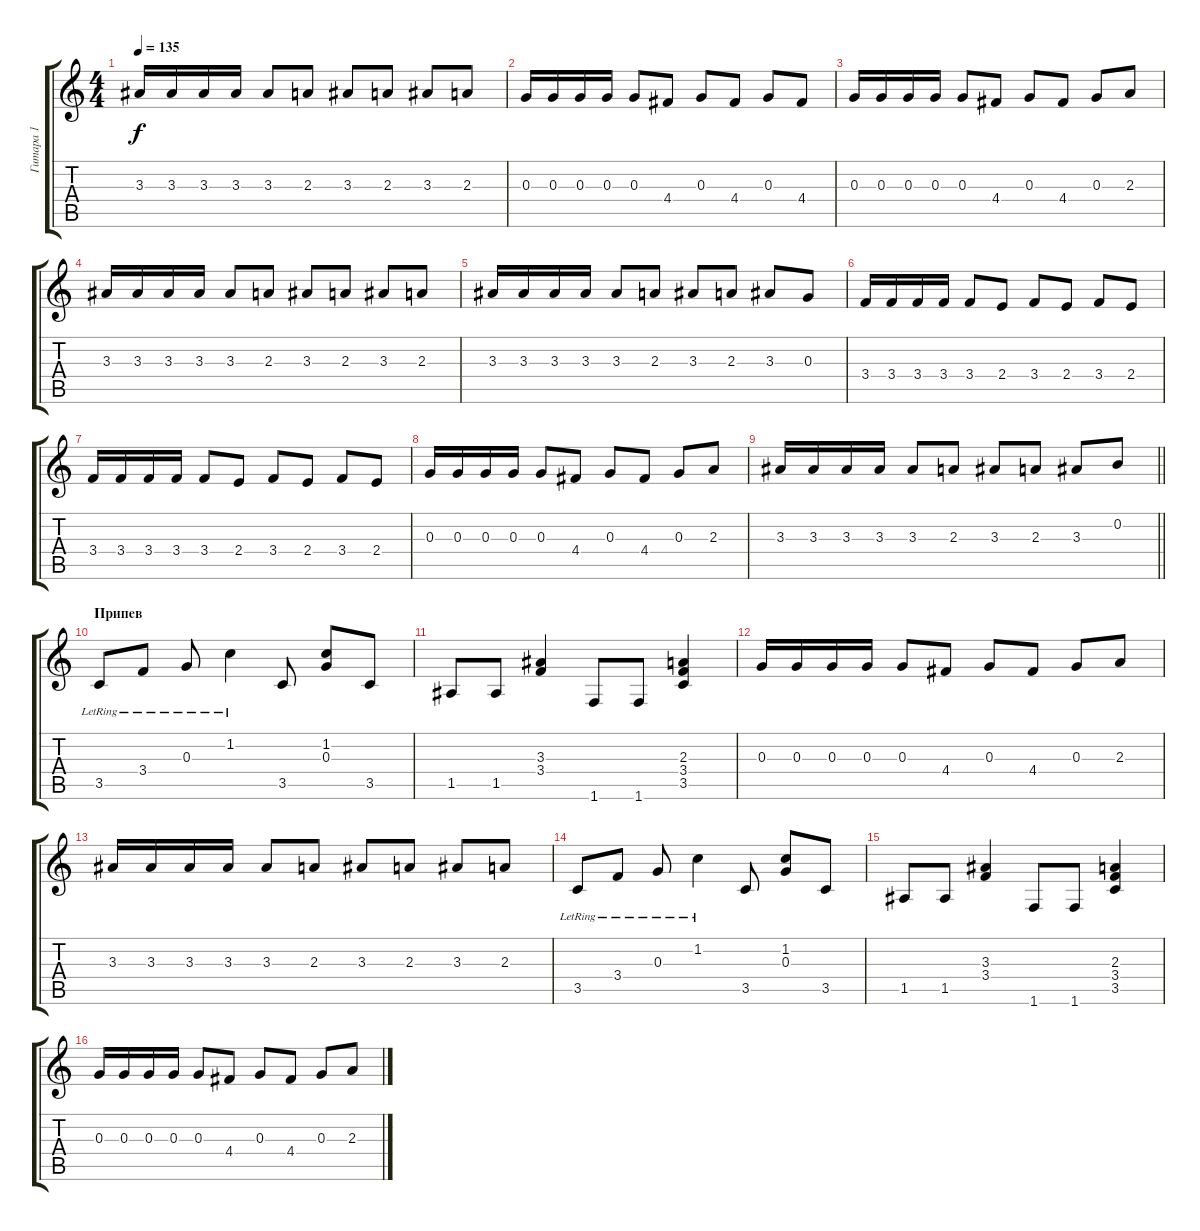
\track ("Гитара 1" "Гитара 1") {instrument acousticguitarsteel}
\staff {score tabs}
\tuning (E4 B3 G3 D3 A2 E2) {hide}
\ts (4 4)
\tempo 135
\clef g2
\ks c
3.3.16{dy f} 3.3.16 3.3.16 3.3.16 3.3.8 2.3.8 3.3.8 2.3.8 3.3.8 2.3.8 |
0.3.16 0.3.16 0.3.16 0.3.16 0.3.8 4.4.8 0.3.8 4.4.8 0.3.8 4.4.8 |
0.3.16 0.3.16 0.3.16 0.3.16 0.3.8 4.4.8 0.3.8 4.4.8 0.3.8 2.3.8 |
3.3.16 3.3.16 3.3.16 3.3.16 3.3.8 2.3.8 3.3.8 2.3.8 3.3.8 2.3.8 |
3.3.16 3.3.16 3.3.16 3.3.16 3.3.8 2.3.8 3.3.8 2.3.8 3.3.8 0.3.8 |
3.4.16 3.4.16 3.4.16 3.4.16 3.4.8 2.4.8 3.4.8 2.4.8 3.4.8 2.4.8 |
3.4.16 3.4.16 3.4.16 3.4.16 3.4.8 2.4.8 3.4.8 2.4.8 3.4.8 2.4.8 |
0.3.16 0.3.16 0.3.16 0.3.16 0.3.8 4.4.8 0.3.8 4.4.8 0.3.8 2.3.8 |
\barLineRight lightlight
3.3.16 3.3.16 3.3.16 3.3.16 3.3.8 2.3.8 3.3.8 2.3.8 3.3.8 0.2.8 |
\section ("" "Припев")
3.5{lr}.8 3.4{lr}.8 0.3{lr}.8 1.2{lr}.4 3.5.8 (1.2 0.3).8 3.5.8 |
1.5.8 1.5.8 (3.3 3.4).4 1.6.8 1.6.8 (2.3 3.4 3.5).4 |
0.3.16 0.3.16 0.3.16 0.3.16 0.3.8 4.4.8 0.3.8 4.4.8 0.3.8 2.3.8 |
3.3.16 3.3.16 3.3.16 3.3.16 3.3.8 2.3.8 3.3.8 2.3.8 3.3.8 2.3.8 |
3.5{lr}.8 3.4{lr}.8 0.3{lr}.8 1.2{lr}.4 3.5.8 (1.2 0.3).8 3.5.8 |
1.5.8 1.5.8 (3.3 3.4).4 1.6.8 1.6.8 (2.3 3.4 3.5).4 |
0.3.16 0.3.16 0.3.16 0.3.16 0.3.8 4.4.8 0.3.8 4.4.8 0.3.8 2.3.8
